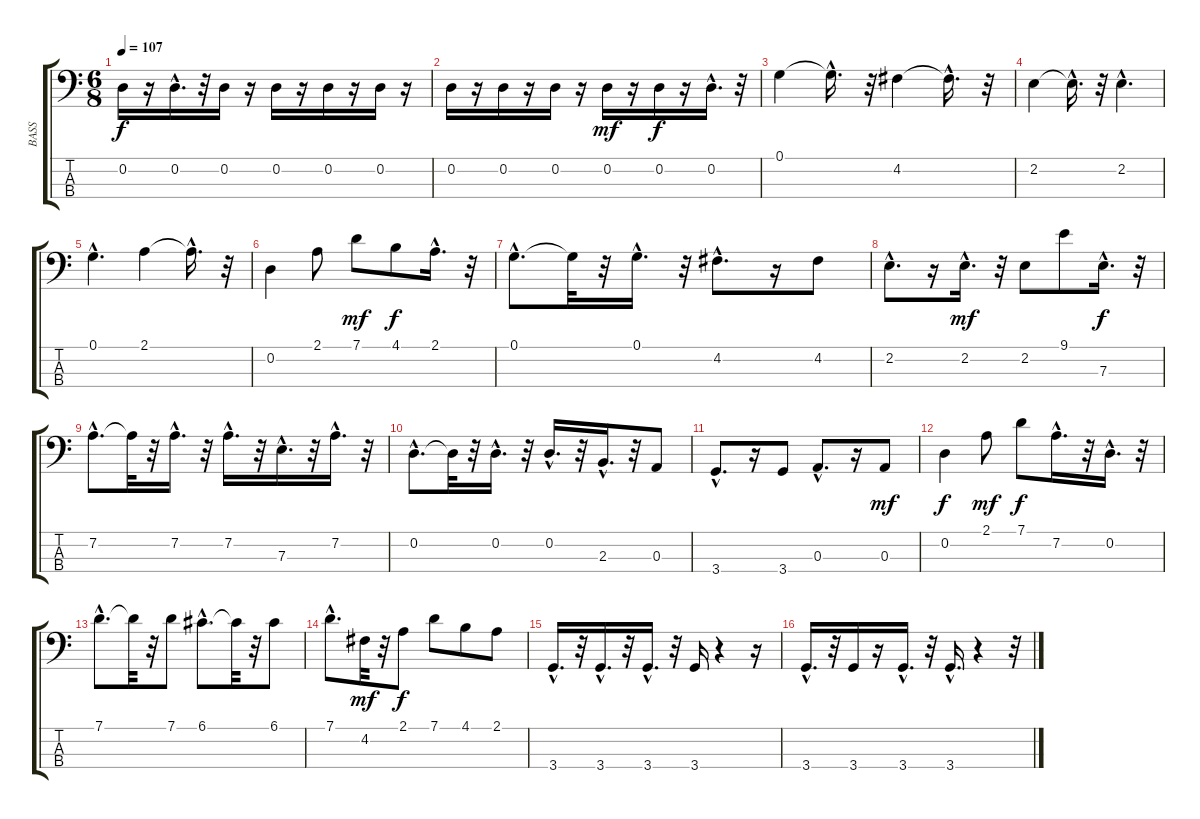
\track ("BASS" "BASS") {instrument fretlessbass}
\staff {score tabs}
\tuning (G2 D2 A1 E1) {hide}
\ts (6 8)
\tempo 107
\clef f4
\ks c
0.2.16{dy f} r.16 0.2{hac}.16{d} r.32 0.2.16 r.16 0.2.16 r.16 0.2.16 r.16 0.2.16 r.16 |
0.2.16 r.16 0.2.16 r.16 0.2.16 r.16 0.2.16{dy mf} r.16 0.2.16{dy f} r.16 0.2{hac}.16{d} r.32 |
0.1.4 0.1{hac t}.16{d} r.32 4.2.4 4.2{hac t}.16{d} r.32 |
2.2.4 2.2{hac t}.16{d} r.32 2.2{hac}.4{d} |
0.1{hac}.4{d} 2.1.4 2.1{hac t}.16{d} r.32 |
0.2.4 2.1.8 7.1.8{dy mf} 4.1.8{dy f} 2.1{hac}.16{d} r.32 |
0.1{hac}.8{d} 0.1{t}.32 r.32 0.1{hac}.16{d} r.32 4.2{hac}.8{d} r.16 4.2.8 |
2.2{hac}.8{d} r.16 2.2{hac}.16{d dy mf} r.32 2.2.8 9.1.8 7.3{hac}.16{d dy f} r.32 |
7.2{hac}.8{d} 7.2{t}.32 r.32 7.2{hac}.16{d} r.32 7.2{hac}.16{d} r.32 7.3{hac}.16{d} r.32 7.2{hac}.16{d} r.32 |
0.2{hac}.8{d} 0.2{t}.32 r.32 0.2{hac}.16{d} r.32 0.2{hac}.16{d} r.32 2.3{hac}.16{d} r.32 0.3.8 |
3.4{hac}.8{d} r.16 3.4.8 0.3{hac}.8{d} r.16 0.3.8{dy mf} |
0.2.4{dy f} 2.1.8{dy mf} 7.1.8{dy f} 7.2{hac}.16{d} r.32 0.2{hac}.16{d} r.32 |
7.1{hac}.8{d} 7.1{t}.32 r.32 7.1.8 6.1{hac}.8{d} 6.1{t}.32 r.32 6.1.8 |
7.1{hac}.8{d} 4.2.32{dy mf} r.32 2.1.8{dy f} 7.1.8 4.1.8 2.1.8 |
3.4{hac}.16{d} r.32 3.4{hac}.16{d} r.32 3.4{hac}.16{d} r.32 3.4.16 r.4 r.16 |
3.4{hac}.16{d} r.32 3.4.16 r.16 3.4{hac}.16{d} r.32 3.4{hac}.16{d} r.4 r.32
